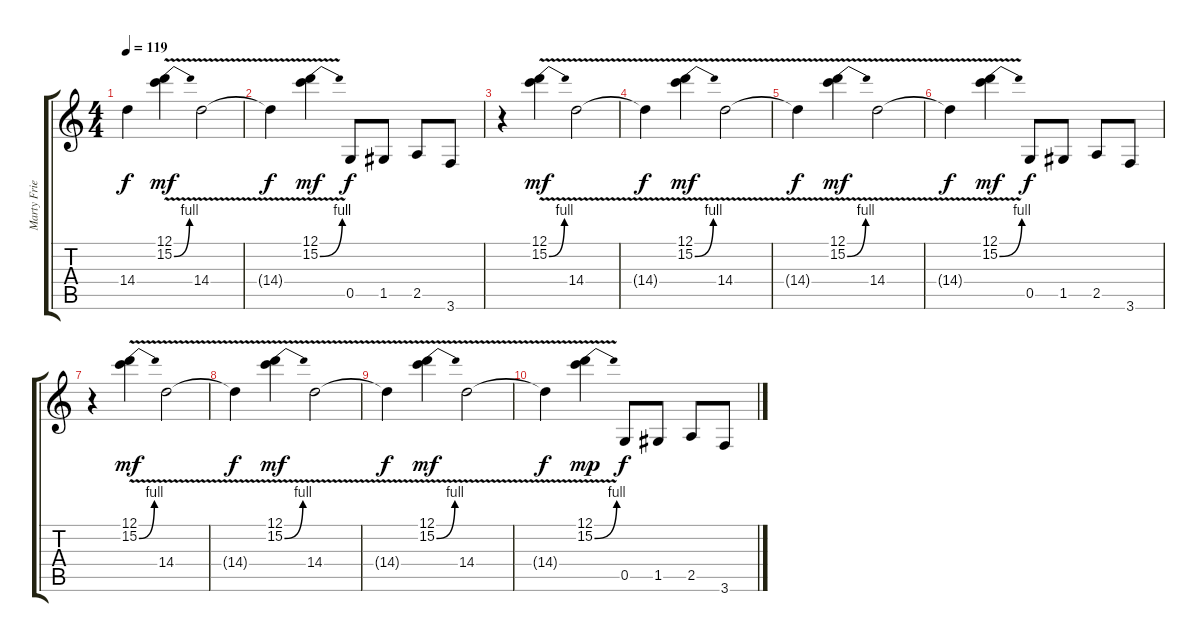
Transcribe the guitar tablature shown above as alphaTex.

\track ("Marty Friedman" "Marty Frie") {instrument electricguitarclean}
\staff {score tabs}
\tuning (D4 A3 F3 C3 G2 D2) {hide}
\ts (4 4)
\tempo 119
\clef g2
\ks c
14.4{t}.4{dy f} (12.1{v} 15.2{be (bend 0 0 60 4) v}).4{dy mf} 14.4{v}.2 |
14.4{t}.4{dy f} (12.1{v} 15.2{be (bend 0 0 60 4) v}).4{dy mf} 0.5.8{dy f balance 14} 1.5.8 2.5.8 3.6.8 |
r.4 (12.1{v} 15.2{be (bend 0 0 60 4) v}).4{dy mf balance 8} 14.4{v}.2 |
14.4{t}.4{dy f} (12.1{v} 15.2{be (bend 0 0 60 4) v}).4{dy mf} 14.4{v}.2 |
14.4{t}.4{dy f} (12.1{v} 15.2{be (bend 0 0 60 4) v}).4{dy mf} 14.4{v}.2 |
14.4{t}.4{dy f} (12.1{v} 15.2{be (bend 0 0 60 4) v}).4{dy mf} 0.5.8{dy f balance 14} 1.5.8 2.5.8 3.6.8 |
r.4 (12.1{v} 15.2{be (bend 0 0 60 4) v}).4{dy mf balance 8} 14.4{v}.2 |
14.4{t}.4{dy f} (12.1{v} 15.2{be (bend 0 0 60 4) v}).4{dy mf} 14.4{v}.2 |
14.4{t}.4{dy f} (12.1{v} 15.2{be (bend 0 0 60 4) v}).4{dy mf} 14.4{v}.2 |
14.4{t}.4{dy f} (12.1{v} 15.2{be (bend 0 0 60 4) v}).4{dy mp} 0.5.8{dy f balance 14} 1.5.8 2.5.8 3.6.8
